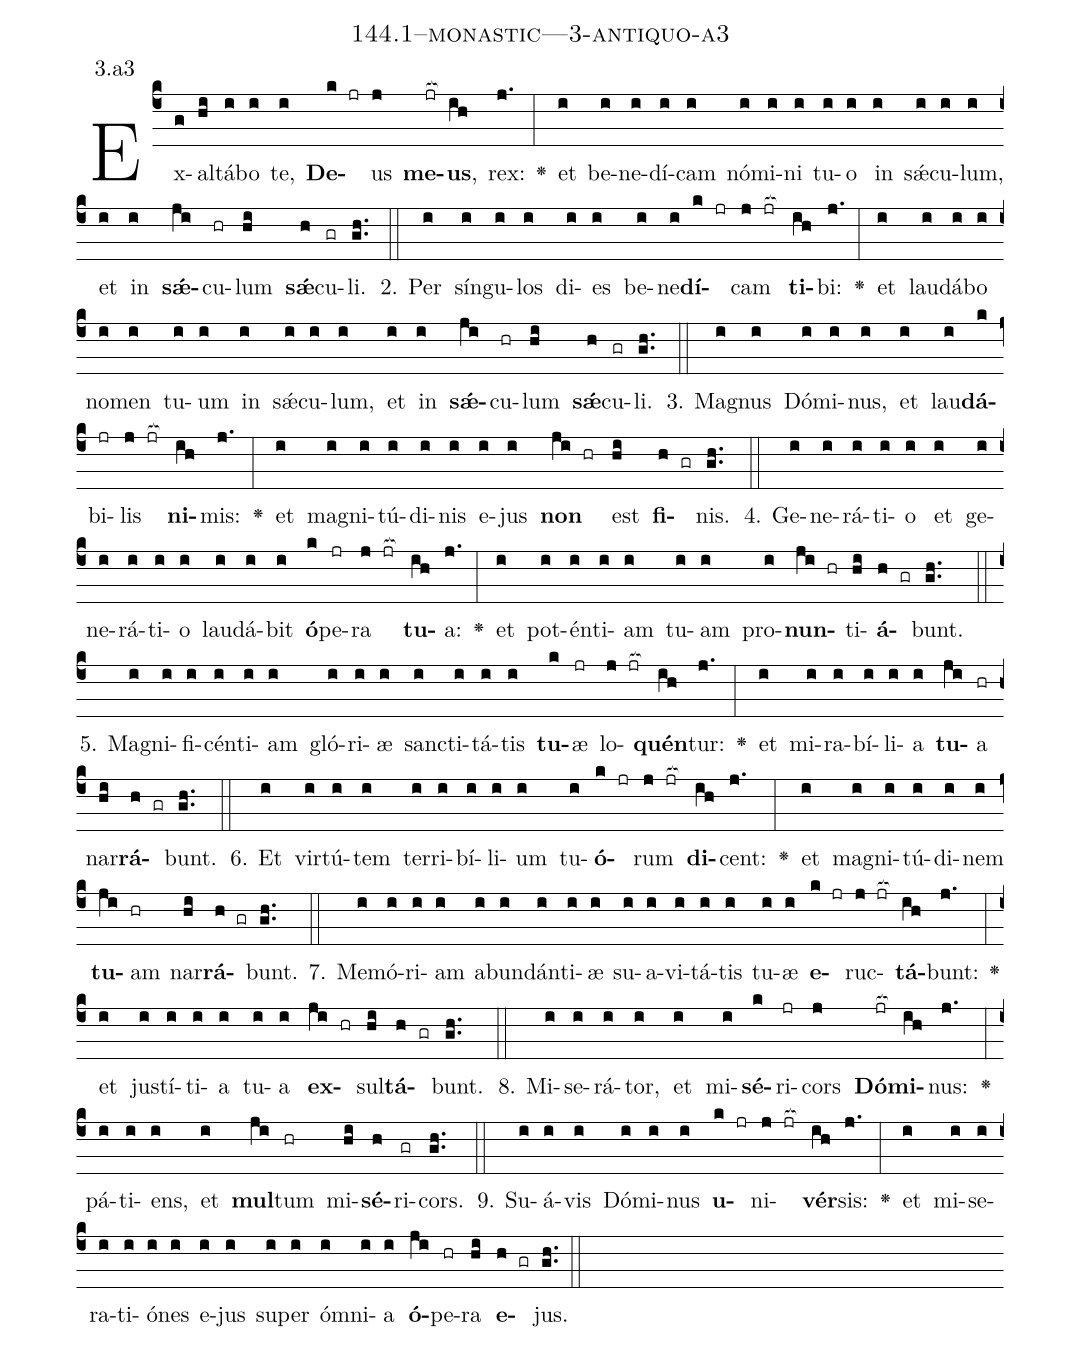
name: 144.1--monastic---3-antiquo-a3;
annotation: 3.a3;
%%
(c4)Ex(g)al(hi)tá(i)bo(i) te,(i) <b>De</b>(k jr)us(j) <b>me</b>(jr[ocb:1{])<b>us</b>,(ih[ocb:0}]) rex:(j.) <v>\greheightstar</v>(:) et(i) be(i)ne(i)dí(i)cam(i) nó(i)mi(i)ni(i) tu(i)o(i) in(i) sǽ(i)cu(i)lum,(i) et(i) in(i) <b>sǽ</b>(ji)cu(hr)lum(hi) <b>sǽ</b>(h)cu(gr)li.(gh..) (::)
2. Per(i) sín(i)gu(i)los(i) di(i)es(i) be(i)ne(i)<b>dí</b>(k jr)cam(j jr[ocb:1{]) <b>ti</b>(ih[ocb:0}])bi:(j.) <v>\greheightstar</v>(:) et(i) lau(i)dá(i)bo(i) no(i)men(i) tu(i)um(i) in(i) sǽ(i)cu(i)lum,(i) et(i) in(i) <b>sǽ</b>(ji)cu(hr)lum(hi) <b>sǽ</b>(h)cu(gr)li.(gh..) (::)
3. Ma(i)gnus(i) Dó(i)mi(i)nus,(i) et(i) lau(i)<b>dá</b>(k)bi(jr)lis(j jr[ocb:1{]) <b>ni</b>(ih[ocb:0}])mis:(j.) <v>\greheightstar</v>(:) et(i) ma(i)gni(i)tú(i)di(i)nis(i) e(i)jus(i) <b>non</b>(ji hr) est(hi) <b>fi</b>(h gr)nis.(gh..) (::)
4. Ge(i)ne(i)rá(i)ti(i)o(i) et(i) ge(i)ne(i)rá(i)ti(i)o(i) lau(i)dá(i)bit(i) <b>ó</b>(k)pe(jr)ra(j jr[ocb:1{]) <b>tu</b>(ih[ocb:0}])a:(j.) <v>\greheightstar</v>(:) et(i) pot(i)én(i)ti(i)am(i) tu(i)am(i) pro(i)<b>nun</b>(ji hr)ti(hi)<b>á</b>(h gr)bunt.(gh..) (::)
5. Ma(i)gni(i)fi(i)cén(i)ti(i)am(i) gló(i)ri(i)æ(i) sanc(i)ti(i)tá(i)tis(i) <b>tu</b>(k)æ(jr) lo(j jr[ocb:1{])<b>quén</b>(ih[ocb:0}])tur:(j.) <v>\greheightstar</v>(:) et(i) mi(i)ra(i)bí(i)li(i)a(i) <b>tu</b>(ji)a(hr) nar(hi)<b>rá</b>(h gr)bunt.(gh..) (::)
6. Et(i) vir(i)tú(i)tem(i) ter(i)ri(i)bí(i)li(i)um(i) tu(i)<b>ó</b>(k jr)rum(j jr[ocb:1{]) <b>di</b>(ih[ocb:0}])cent:(j.) <v>\greheightstar</v>(:) et(i) ma(i)gni(i)tú(i)di(i)nem(i) <b>tu</b>(ji)am(hr) nar(hi)<b>rá</b>(h gr)bunt.(gh..) (::)
7. Me(i)mó(i)ri(i)am(i) ab(i)un(i)dán(i)ti(i)æ(i) su(i)a(i)vi(i)tá(i)tis(i) tu(i)æ(i) <b>e</b>(k jr)ruc(j jr[ocb:1{])<b>tá</b>(ih[ocb:0}])bunt:(j.) <v>\greheightstar</v>(:) et(i) jus(i)tí(i)ti(i)a(i) tu(i)a(i) <b>ex</b>(ji hr)sul(hi)<b>tá</b>(h gr)bunt.(gh..) (::)
8. Mi(i)se(i)rá(i)tor,(i) et(i) mi(i)<b>sé</b>(k)ri(jr)cors(j) <b>Dó</b>(jr[ocb:1{])<b>mi</b>(ih[ocb:0}])nus:(j.) <v>\greheightstar</v>(:) pá(i)ti(i)ens,(i) et(i) <b>mul</b>(ji)tum(hr) mi(hi)<b>sé</b>(h)ri(gr)cors.(gh..) (::)
9. Su(i)á(i)vis(i) Dó(i)mi(i)nus(i) <b>u</b>(k jr)ni(j jr[ocb:1{])<b>vér</b>(ih[ocb:0}])sis:(j.) <v>\greheightstar</v>(:) et(i) mi(i)se(i)ra(i)ti(i)ó(i)nes(i) e(i)jus(i) su(i)per(i) óm(i)ni(i)a(i) <b>ó</b>(ji)pe(hr)ra(hi) <b>e</b>(h gr)jus.(gh..) (::)
